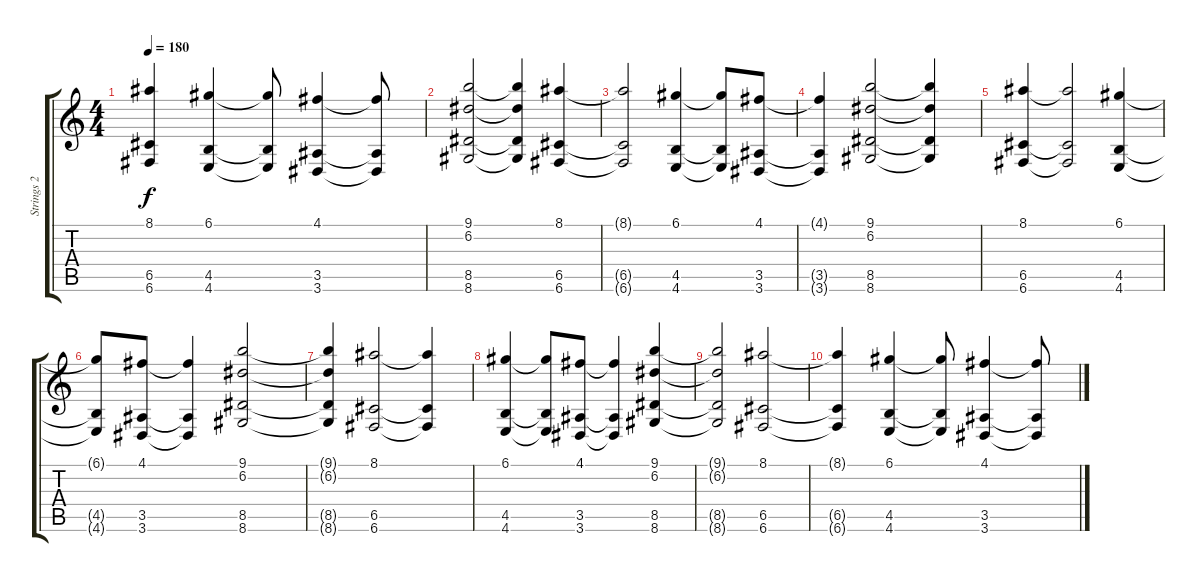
\track ("Strings 2" "Strings 2") {instrument stringensemble1}
\staff {score tabs}
\tuning (D5 A4 F4 C4 G3 C3) {hide}
\ts (4 4)
\tempo 180
\clef g2
\ks c
(8.1{t} 6.5{t} 6.6{t}).4{dy f} (6.1 4.5 4.6).4 (6.1{t} 4.5{t} 4.6{t}).8 (4.1 3.5 3.6).4 (4.1{t} 3.5{t} 3.6{t}).8 |
(9.1 6.2 8.5 8.6).2 (9.1{t} 6.2{t} 8.5{t} 8.6{t}).4 (8.1 6.5 6.6).4 |
(8.1{t} 6.5{t} 6.6{t}).2 (6.1 4.5 4.6).4 (6.1{t} 4.5{t} 4.6{t}).8 (4.1 3.5 3.6).8 |
(4.1{t} 3.5{t} 3.6{t}).4 (9.1 6.2 8.5 8.6).2 (9.1{t} 6.2{t} 8.5{t} 8.6{t}).4 |
(8.1 6.5 6.6).4 (8.1{t} 6.5{t} 6.6{t}).2 (6.1 4.5 4.6).4 |
(6.1{t} 4.5{t} 4.6{t}).8 (4.1 3.5 3.6).8 (4.1{t} 3.5{t} 3.6{t}).4 (9.1 6.2 8.5 8.6).2 |
(9.1{t} 6.2{t} 8.5{t} 8.6{t}).4 (8.1 6.5 6.6).2 (8.1{t} 6.5{t} 6.6{t}).4 |
(6.1 4.5 4.6).4 (6.1{t} 4.5{t} 4.6{t}).8 (4.1 3.5 3.6).8 (4.1{t} 3.5{t} 3.6{t}).4 (9.1 6.2 8.5 8.6).4 |
(9.1{t} 6.2{t} 8.5{t} 8.6{t}).2 (8.1 6.5 6.6).2 |
(8.1{t} 6.5{t} 6.6{t}).4 (6.1 4.5 4.6).4 (6.1{t} 4.5{t} 4.6{t}).8 (4.1 3.5 3.6).4 (4.1{t} 3.5{t} 3.6{t}).8
